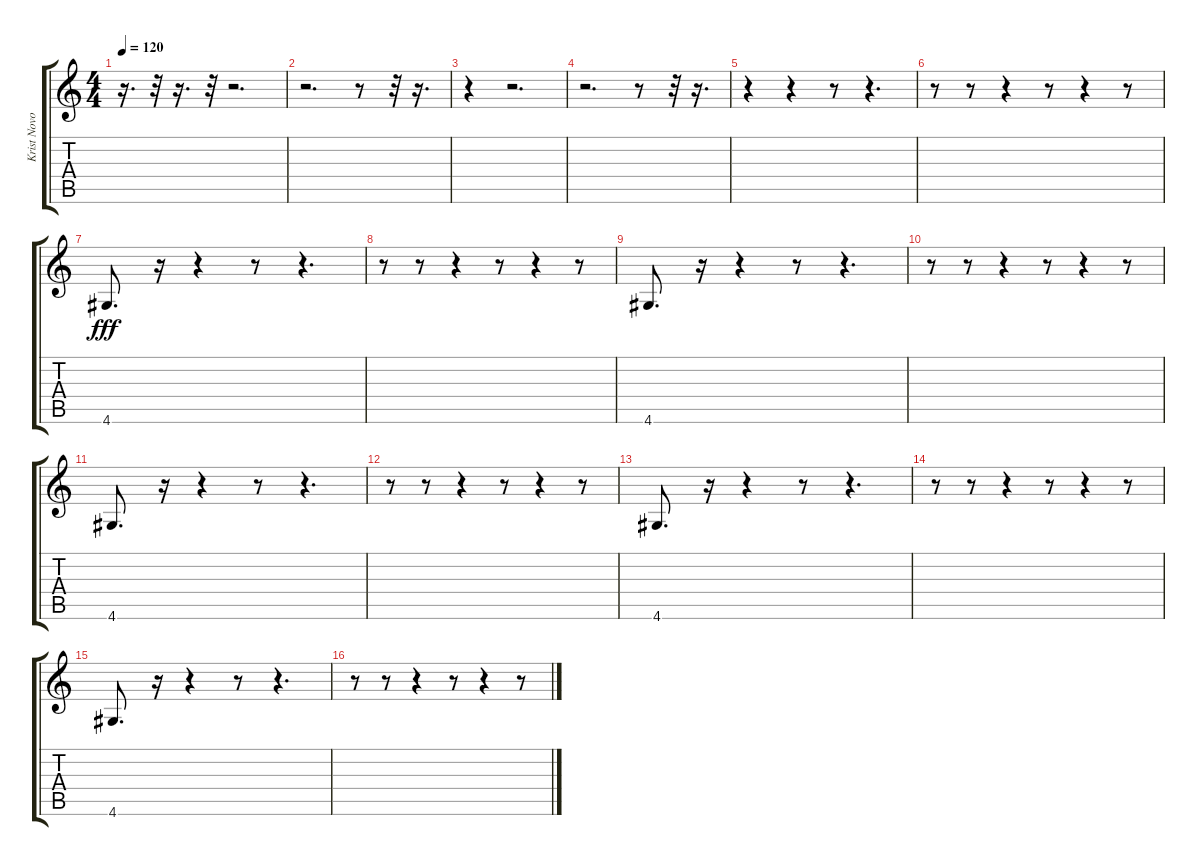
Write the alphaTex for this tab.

\track ("Krist Novoselic" "Krist Novo") {instrument acousticbass}
\staff {score tabs}
\tuning (E4 B3 G3 D3 A2 E2) {hide}
\ts (4 4)
\tempo 120
\clef g2
\ks c
r.16{d dy fff} r.32 r.16{d} r.32 r.2{d} |
r.2{d} r.8 r.32 r.16{d} |
r.4 r.2{d} |
r.2{d} r.8 r.32 r.16{d} |
r.4 r.4 r.8 r.4{d} |
r.8 r.8 r.4 r.8 r.4 r.8 |
4.6.8{d} r.16 r.4 r.8 r.4{d} |
r.8 r.8 r.4 r.8 r.4 r.8 |
4.6.8{d} r.16 r.4 r.8 r.4{d} |
r.8 r.8 r.4 r.8 r.4 r.8 |
4.6.8{d} r.16 r.4 r.8 r.4{d} |
r.8 r.8 r.4 r.8 r.4 r.8 |
4.6.8{d} r.16 r.4 r.8 r.4{d} |
r.8 r.8 r.4 r.8 r.4 r.8 |
4.6.8{d} r.16 r.4 r.8 r.4{d} |
r.8 r.8 r.4 r.8 r.4 r.8
